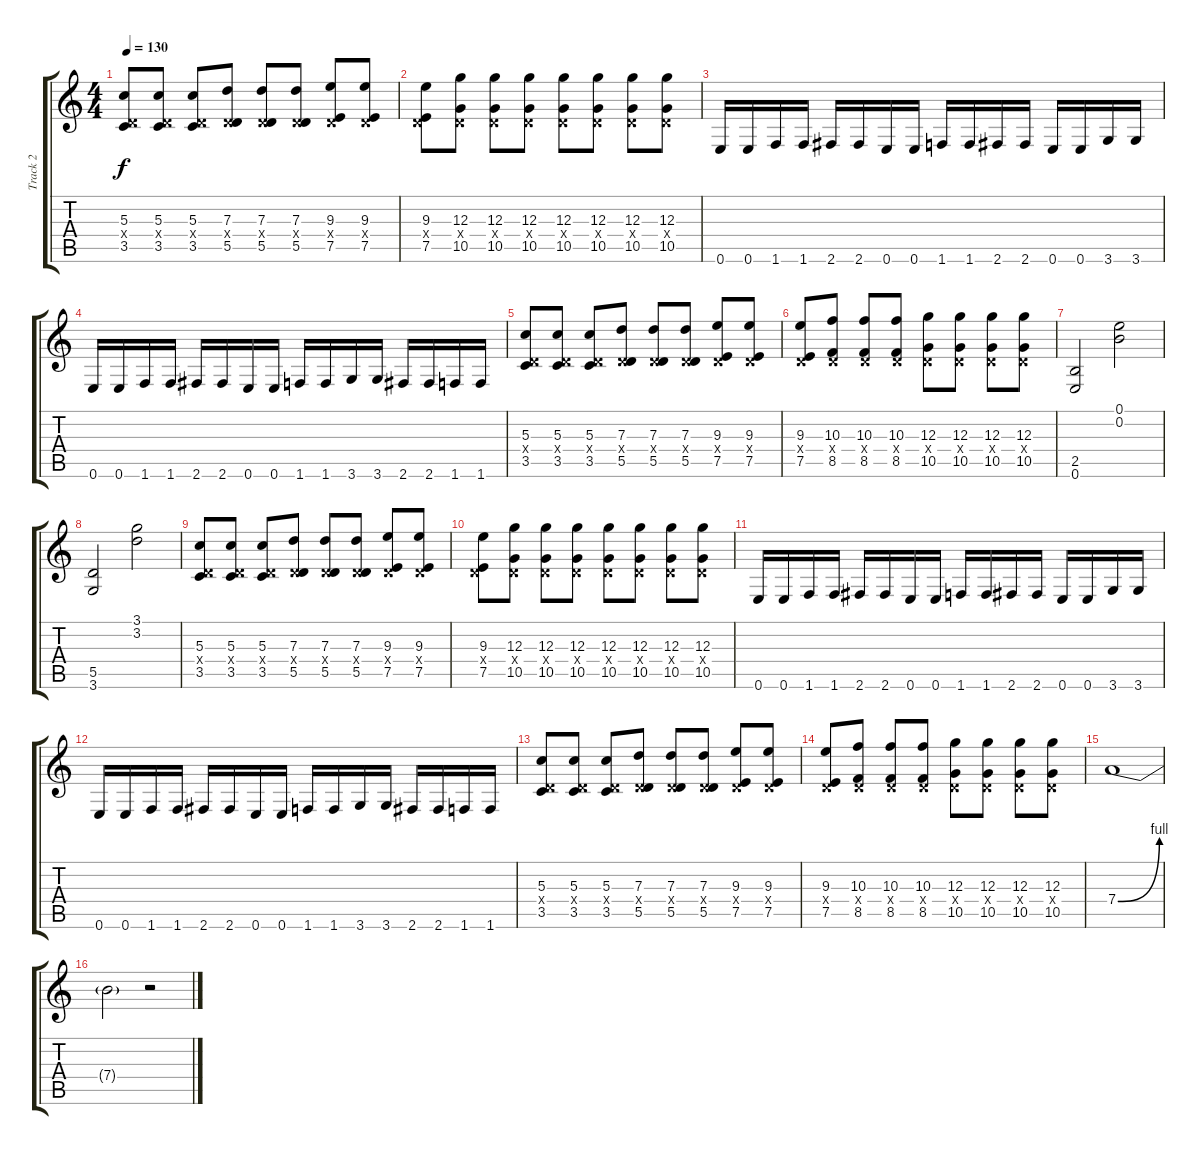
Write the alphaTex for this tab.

\track ("Track 2" "Track 2") {instrument distortionguitar}
\staff {score tabs}
\tuning (E4 B3 G3 D3 A2 E2) {hide}
\ts (4 4)
\tempo 130
\clef g2
\ks c
(5.3 0.4{x} 3.5).8{dy f} (5.3 0.4{x} 3.5).8 (5.3 0.4{x} 3.5).8 (7.3 0.4{x} 5.5).8 (7.3 0.4{x} 5.5).8 (7.3 0.4{x} 5.5).8 (9.3 0.4{x} 7.5).8 (9.3 0.4{x} 7.5).8 |
(9.3 0.4{x} 7.5).8 (12.3 0.4{x} 10.5).8 (12.3 0.4{x} 10.5).8 (12.3 0.4{x} 10.5).8 (12.3 0.4{x} 10.5).8 (12.3 0.4{x} 10.5).8 (12.3 0.4{x} 10.5).8 (12.3 0.4{x} 10.5).8 |
0.6.16 0.6.16 1.6.16 1.6.16 2.6.16 2.6.16 0.6.16 0.6.16 1.6.16 1.6.16 2.6.16 2.6.16 0.6.16 0.6.16 3.6.16 3.6.16 |
0.6.16 0.6.16 1.6.16 1.6.16 2.6.16 2.6.16 0.6.16 0.6.16 1.6.16 1.6.16 3.6.16 3.6.16 2.6.16 2.6.16 1.6.16 1.6.16 |
(5.3 0.4{x} 3.5).8 (5.3 0.4{x} 3.5).8 (5.3 0.4{x} 3.5).8 (7.3 0.4{x} 5.5).8 (7.3 0.4{x} 5.5).8 (7.3 0.4{x} 5.5).8 (9.3 0.4{x} 7.5).8 (9.3 0.4{x} 7.5).8 |
(9.3 0.4{x} 7.5).8 (10.3 0.4{x} 8.5).8 (10.3 0.4{x} 8.5).8 (10.3 0.4{x} 8.5).8 (12.3 0.4{x} 10.5).8 (12.3 0.4{x} 10.5).8 (12.3 0.4{x} 10.5).8 (12.3 0.4{x} 10.5).8 |
(2.5 0.6).2 (0.1 0.2).2 |
(5.5 3.6).2 (3.1 3.2).2 |
(5.3 0.4{x} 3.5).8 (5.3 0.4{x} 3.5).8 (5.3 0.4{x} 3.5).8 (7.3 0.4{x} 5.5).8 (7.3 0.4{x} 5.5).8 (7.3 0.4{x} 5.5).8 (9.3 0.4{x} 7.5).8 (9.3 0.4{x} 7.5).8 |
(9.3 0.4{x} 7.5).8 (12.3 0.4{x} 10.5).8 (12.3 0.4{x} 10.5).8 (12.3 0.4{x} 10.5).8 (12.3 0.4{x} 10.5).8 (12.3 0.4{x} 10.5).8 (12.3 0.4{x} 10.5).8 (12.3 0.4{x} 10.5).8 |
0.6.16 0.6.16 1.6.16 1.6.16 2.6.16 2.6.16 0.6.16 0.6.16 1.6.16 1.6.16 2.6.16 2.6.16 0.6.16 0.6.16 3.6.16 3.6.16 |
0.6.16 0.6.16 1.6.16 1.6.16 2.6.16 2.6.16 0.6.16 0.6.16 1.6.16 1.6.16 3.6.16 3.6.16 2.6.16 2.6.16 1.6.16 1.6.16 |
(5.3 0.4{x} 3.5).8 (5.3 0.4{x} 3.5).8 (5.3 0.4{x} 3.5).8 (7.3 0.4{x} 5.5).8 (7.3 0.4{x} 5.5).8 (7.3 0.4{x} 5.5).8 (9.3 0.4{x} 7.5).8 (9.3 0.4{x} 7.5).8 |
(9.3 0.4{x} 7.5).8 (10.3 0.4{x} 8.5).8 (10.3 0.4{x} 8.5).8 (10.3 0.4{x} 8.5).8 (12.3 0.4{x} 10.5).8 (12.3 0.4{x} 10.5).8 (12.3 0.4{x} 10.5).8 (12.3 0.4{x} 10.5).8 |
7.4{be (bend 0 0 60 4)}.1 |
7.4{t}.2 r.2
